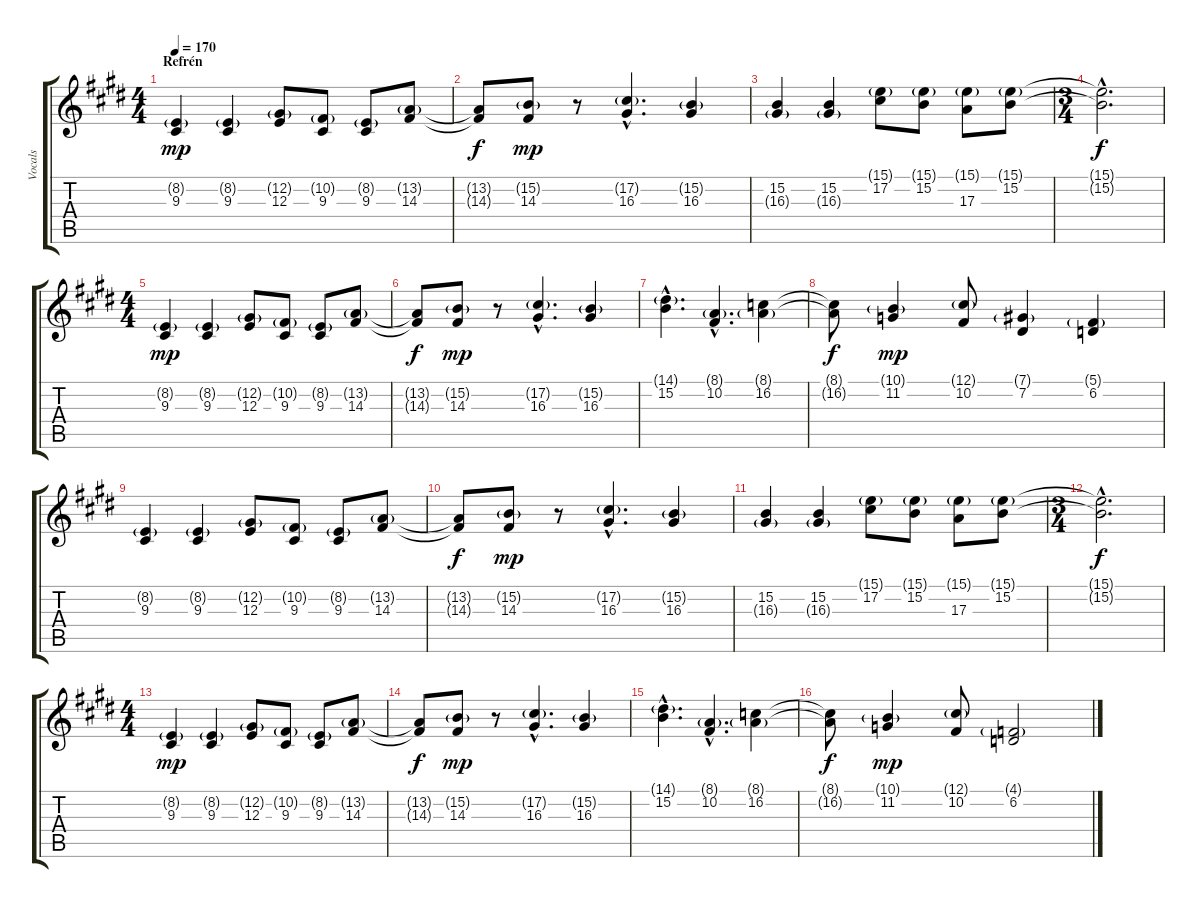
\track ("Vocals" "Vocals") {instrument englishhorn}
\staff {score tabs}
\tuning (Db4 Ab3 E3 B2 Gb2 Db2) {hide}
\ts (4 4)
\section ("" "Refrén")
\tempo 170
\clef g2
\ks c#minor
(8.2{g} 9.3).4{dy mp} (8.2{g} 9.3).4 (12.2{g} 12.3).8 (10.2{g} 9.3).8 (8.2{g} 9.3).8 (13.2{g} 14.3).8 |
(13.2{t} 14.3{t}).8{dy f} (15.2{g} 14.3).8{dy mp} r.8 (17.2{g hac} 16.3{hac}).4{d} (15.2{g} 16.3).4 |
(15.2 16.3{g}).4 (15.2 16.3{g}).4 (15.1{g} 17.2).8 (15.1{g} 15.2).8 (15.1{g} 17.3).8 (15.1{g} 15.2).8 |
\ts (3 4)
(15.1{hac t} 15.2{hac t}).2{d dy f} |
\ts (4 4)
(8.2{g} 9.3).4{dy mp} (8.2{g} 9.3).4 (12.2{g} 12.3).8 (10.2{g} 9.3).8 (8.2{g} 9.3).8 (13.2{g} 14.3).8 |
(13.2{t} 14.3{t}).8{dy f} (15.2{g} 14.3).8{dy mp} r.8 (17.2{g hac} 16.3{hac}).4{d} (15.2{g} 16.3).4 |
(14.1{g hac} 15.2{hac}).4{d} (8.1{g hac} 10.2{hac}).4{d} (8.1{g} 16.2).4 |
(8.1{t} 16.2{t}).8{dy f} (10.1{g} 11.2).4{dy mp} (12.1{g} 10.2).8 (7.1{g} 7.2).4 (5.1{g} 6.2).4 |
(8.2{g} 9.3).4 (8.2{g} 9.3).4 (12.2{g} 12.3).8 (10.2{g} 9.3).8 (8.2{g} 9.3).8 (13.2{g} 14.3).8 |
(13.2{t} 14.3{t}).8{dy f} (15.2{g} 14.3).8{dy mp} r.8 (17.2{g hac} 16.3{hac}).4{d} (15.2{g} 16.3).4 |
(15.2 16.3{g}).4 (15.2 16.3{g}).4 (15.1{g} 17.2).8 (15.1{g} 15.2).8 (15.1{g} 17.3).8 (15.1{g} 15.2).8 |
\ts (3 4)
(15.1{hac t} 15.2{hac t}).2{d dy f} |
\ts (4 4)
(8.2{g} 9.3).4{dy mp} (8.2{g} 9.3).4 (12.2{g} 12.3).8 (10.2{g} 9.3).8 (8.2{g} 9.3).8 (13.2{g} 14.3).8 |
(13.2{t} 14.3{t}).8{dy f} (15.2{g} 14.3).8{dy mp} r.8 (17.2{g hac} 16.3{hac}).4{d} (15.2{g} 16.3).4 |
(14.1{g hac} 15.2{hac}).4{d} (8.1{g hac} 10.2{hac}).4{d} (8.1{g} 16.2).4 |
(8.1{t} 16.2{t}).8{dy f} (10.1{g} 11.2).4{dy mp} (12.1{g} 10.2).8 (4.1{g} 6.2).2
